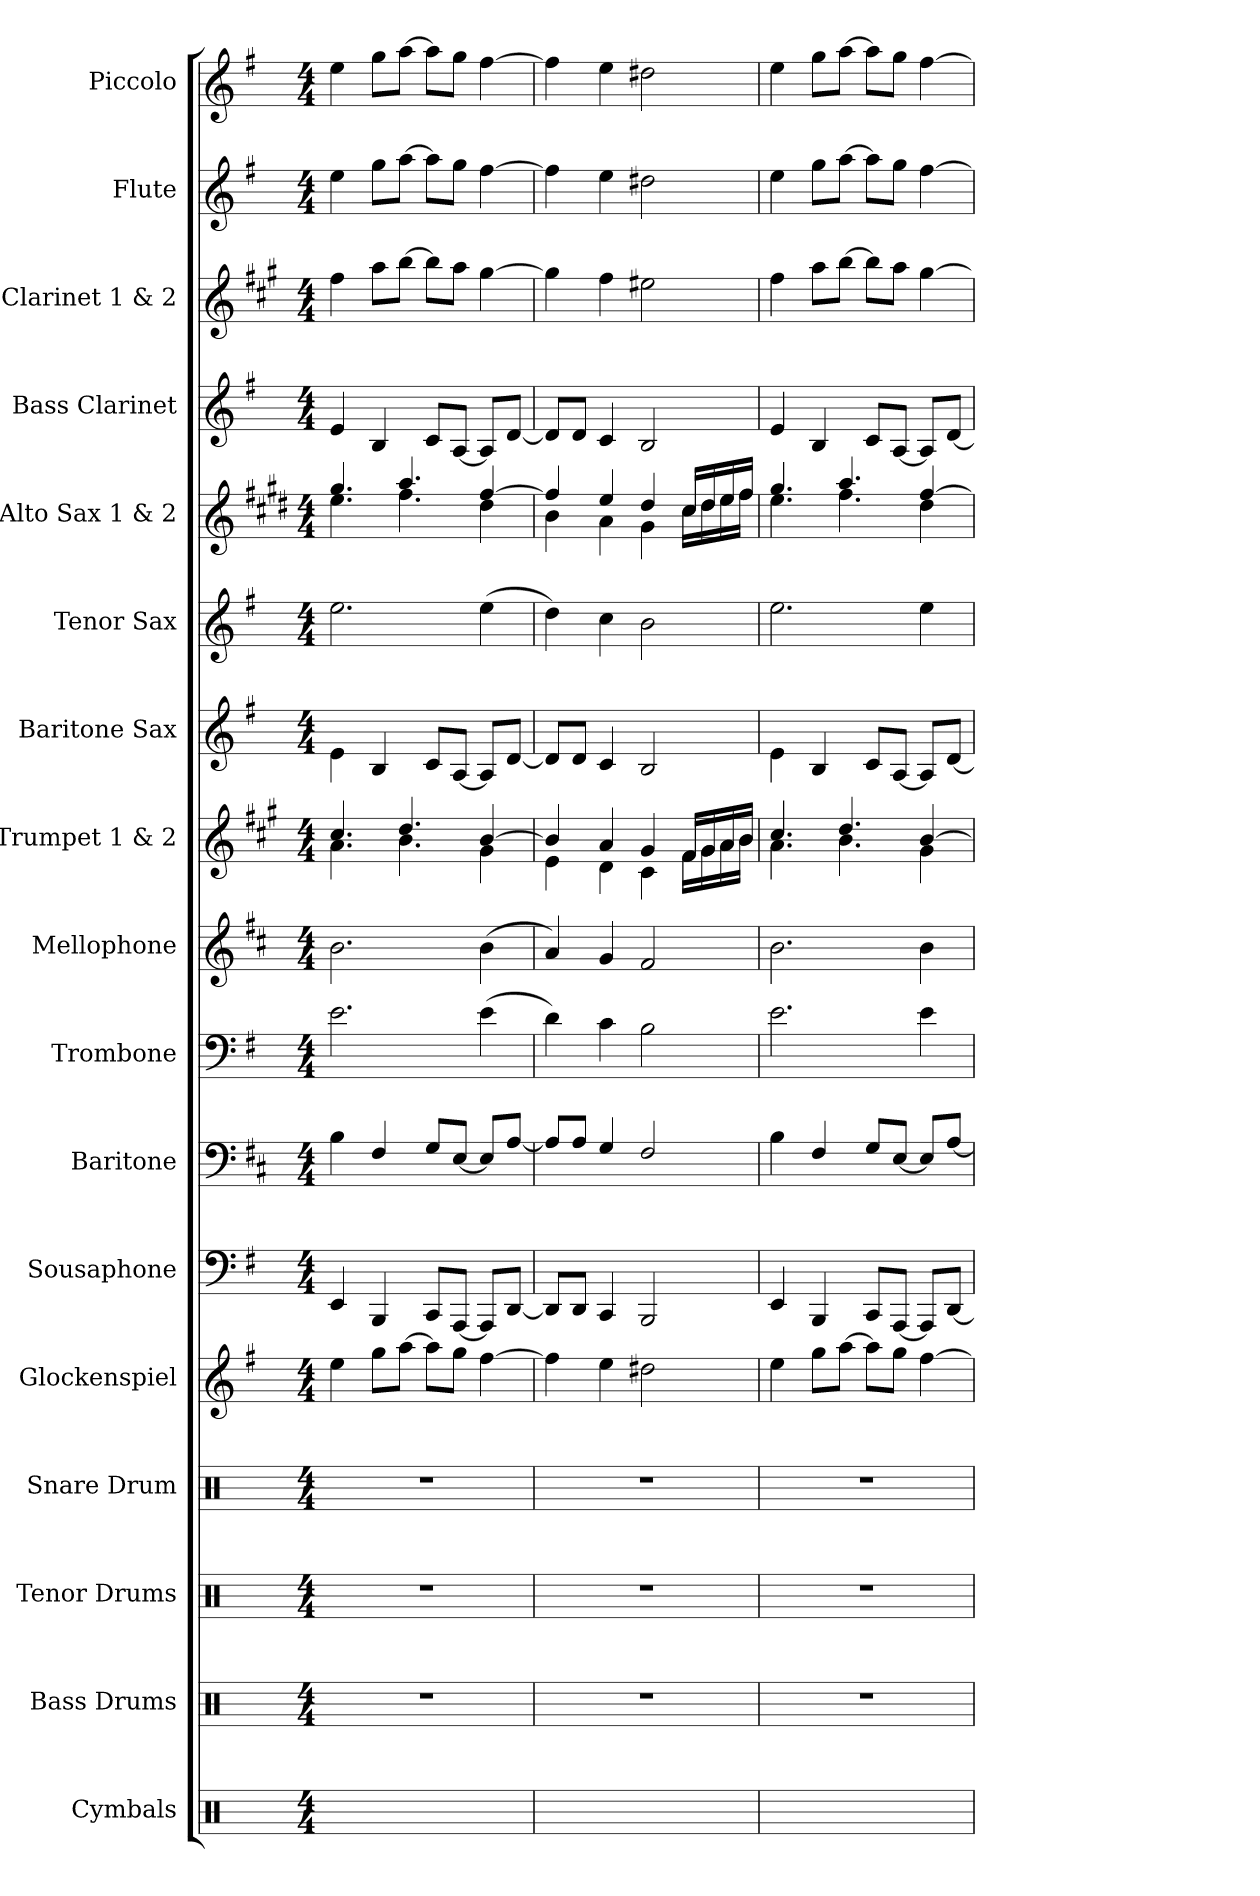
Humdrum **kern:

**kern	**kern	**kern	**kern	**kern	**kern	**kern	**kern	**kern	**kern	**kern	**kern	**kern	**kern	**kern	**kern	**kern
*part17	*part16	*part15	*part14	*part13	*part12	*part11	*part10	*part9	*part8	*part7	*part6	*part5	*part4	*part3	*part2	*part1
*staff17	*staff16	*staff15	*staff14	*staff13	*staff12	*staff11	*staff10	*staff9	*staff8	*staff7	*staff6	*staff5	*staff4	*staff3	*staff2	*staff1
*I"Cymbals	*I"Bass Drums	*I"Tenor Drums	*I"Snare Drum	*I"Glockenspiel	*I"Sousaphone	*I"Baritone	*I"Trombone	*I"Mellophone	*I"Trumpet 1 &amp; 2	*I"Baritone Sax	*I"Tenor Sax	*I"Alto Sax 1 &amp; 2	*I"Bass Clarinet	*I"Clarinet 1 &amp; 2	*I"Flute	*I"Piccolo
*I'Cym.	*I'B.D.	*I'T.D.	*I'S.D.	*I'Glk.	*	*I'Bar.	*I'Tbn.	*I'Mph.	*I'Tpt. 1&amp;2	*I'Bari. Sax.	*I'T. Sax.	*I'A. Sax. 1&amp;2	*I'B. Cl.	*I'Cl. 1&amp;2	*I'Fl.	*I'Picc.
*clefX	*clefX	*clefX	*clefX	*clefG2	*clefF4	*clefF4	*clefF4	*clefG2	*clefG2	*clefG2	*clefG2	*clefG2	*clefG2	*clefG2	*clefG2	*clefG2
*	*	*	*	*ITrd-14c-24	*	*ITrd4c7	*	*ITrd4c7	*ITrd1c2	*ITrd12c21	*ITrd8c14	*ITrd5c9	*ITrd8c14	*ITrd1c2	*	*ITrd-7c-12
*k[]	*k[]	*k[]	*k[]	*k[f#]	*k[f#]	*k[f#]	*k[f#]	*k[f#]	*k[f#]	*k[f#]	*k[f#]	*k[f#]	*k[f#]	*k[f#]	*k[f#]	*k[f#]
*M4/4	*M4/4	*M4/4	*M4/4	*M4/4	*M4/4	*M4/4	*M4/4	*M4/4	*M4/4	*M4/4	*M4/4	*M4/4	*M4/4	*M4/4	*M4/4	*M4/4
*MM144	*MM144	*MM144	*MM144	*MM144	*MM144	*MM144	*MM144	*MM144	*MM144	*MM144	*MM144	*MM144	*MM144	*MM144	*MM144	*MM144
=1	=1	=1	=1	=1	=1	=1	=1	=1	=1	=1	=1	=1	=1	=1	=1	=1
*	*	*	*	*	*	*	*	*	*^	*	*	*^	*	*	*	*
4.R/	1r	1r	1r	4eeee\	4EE/	4E\	2.e\	2.e\	4.b/	4.g\	4E\	2.e\	4.b/	4.g\	4E/	4ee\	4ee\	4eee\
.	.	.	.	8gggg\L	4BBB/	4BB/	.	.	.	.	4BB/	.	.	.	4BB/	8gg\L	8gg\L	8ggg\L
4.R/	.	.	.	[8aaaa\J	.	.	.	.	4.cc/	4.a\	.	.	4.cc/	4.a\	.	[8aa\J	[8aa\J	[8aaa\J
.	.	.	.	8aaaa\L]	8CC/L	8C/L	.	.	.	.	8C/L	.	.	.	8C/L	8aa\L]	8aa\L]	8aaa\L]
.	.	.	.	8gggg\J	[8AAA/J	[8AA/J	.	.	.	.	[8AA/J	.	.	.	[8AA/J	8gg\J	8gg\J	8ggg\J
[4R/	.	.	.	[4ffff#\	8AAA/L]	8AA/L]	(4e\	(4e\	[4a/	4f#\	8AA/L]	(4e\	[4a/	4f#\	8AA/L]	[4ff#\	[4ff#\	[4fff#\
.	.	.	.	.	[8DD/J	[8D/J	.	.	.	.	[8D/J	.	.	.	[8D/J	.	.	.
=2	=2	=2	=2	=2	=2	=2	=2	=2	=2	=2	=2	=2	=2	=2	=2	=2	=2	=2
4R/]	1r	1r	1r	4ffff#\]	8DD/L]	8D/L]	4d\)	4d/)	4a/]	4d\	8D/L]	4d\)	4a/]	4d\	8D/L]	4ff#\]	4ff#\]	4fff#\]
.	.	.	.	.	8DD/J	8D/J	.	.	.	.	8D/J	.	.	.	8D/J	.	.	.
4R/	.	.	.	4eeee\	4CC/	4C/	4c\	4c/	4g/	4c\	4C/	4c\	4g/	4c\	4C/	4ee\	4ee\	4eee\
2R/	.	.	.	2dddd#X\	2BBB/	2BB/	2B\	2B/	4f#/	4B\	2BB/	2B\	4f#/	4B\	2BB/	2dd#X\	2dd#X\	2ddd#X\
.	.	.	.	.	.	.	.	.	16e/LL	16e\LL	.	.	16e/LL	16e\LL	.	.	.	.
.	.	.	.	.	.	.	.	.	16f#/	16f#\	.	.	16f#/	16f#\	.	.	.	.
.	.	.	.	.	.	.	.	.	16g/	16g\	.	.	16g/	16g\	.	.	.	.
.	.	.	.	.	.	.	.	.	16a/JJ	16a\JJ	.	.	16a/JJ	16a\JJ	.	.	.	.
=3	=3	=3	=3	=3	=3	=3	=3	=3	=3	=3	=3	=3	=3	=3	=3	=3	=3	=3
4.R/	1r	1r	1r	4eeee\	4EE/	4E\	2.e\	2.e\	4.b/	4.g\	4E\	2.e\	4.b/	4.g\	4E/	4ee\	4ee\	4eee\
.	.	.	.	8gggg\L	4BBB/	4BB/	.	.	.	.	4BB/	.	.	.	4BB/	8gg\L	8gg\L	8ggg\L
4.R/	.	.	.	[8aaaa\J	.	.	.	.	4.cc/	4.a\	.	.	4.cc/	4.a\	.	[8aa\J	[8aa\J	[8aaa\J
.	.	.	.	8aaaa\L]	8CC/L	8C/L	.	.	.	.	8C/L	.	.	.	8C/L	8aa\L]	8aa\L]	8aaa\L]
.	.	.	.	8gggg\J	[8AAA/J	[8AA/J	.	.	.	.	[8AA/J	.	.	.	[8AA/J	8gg\J	8gg\J	8ggg\J
[4R/	.	.	.	[4ffff#\	8AAA/L]	8AA/L]	4e\	4e\	[4a/	4f#\	8AA/L]	4e\	[4a/	4f#\	8AA/L]	[4ff#\	[4ff#\	[4fff#\
.	.	.	.	.	[8DD/J	[8D/J	.	.	.	.	[8D/J	.	.	.	[8D/J	.	.	.
*	*	*	*	*	*	*	*	*	*v	*v	*	*	*v	*v	*	*	*	*
=	=	=	=	=	=	=	=	=	=	=	=	=	=	=	=	=
*-	*-	*-	*-	*-	*-	*-	*-	*-	*-	*-	*-	*-	*-	*-	*-	*-
